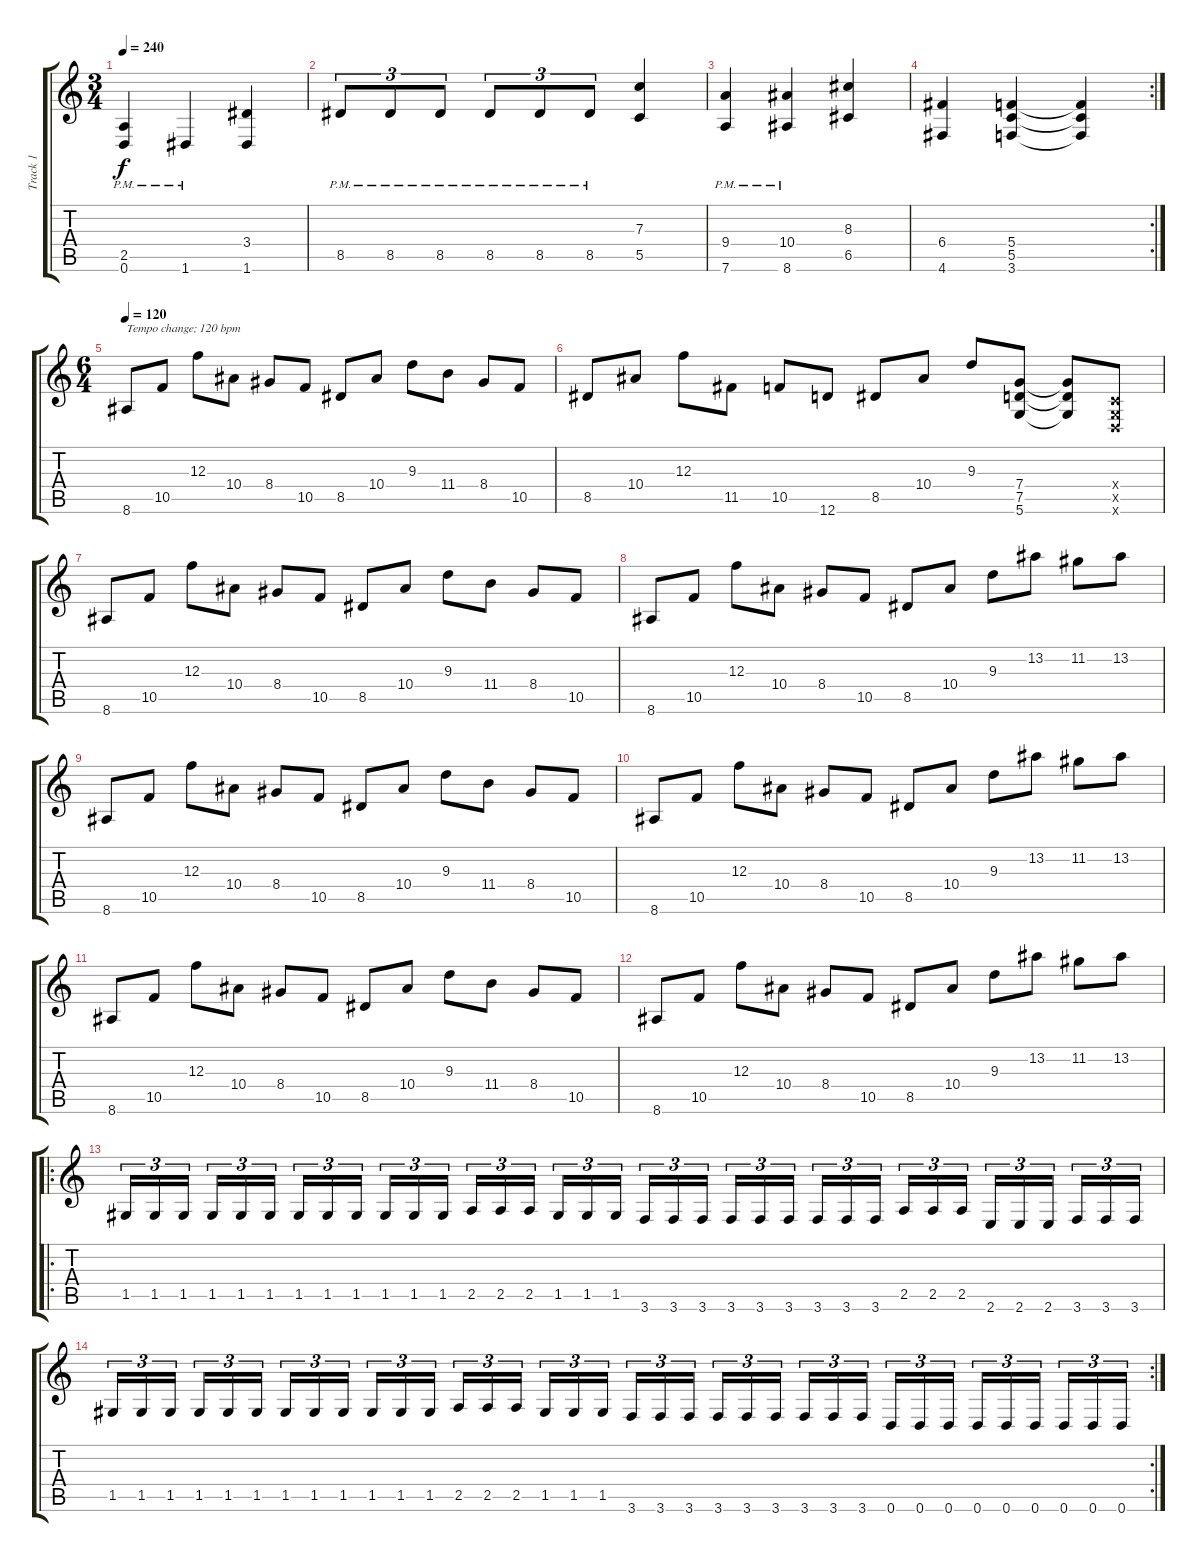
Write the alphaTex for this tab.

\track ("Track 1" "Track 1") {instrument distortionguitar}
\staff {score tabs}
\tuning (D4 A3 F3 C3 G2 D2) {hide}
\ts (3 4)
\tempo 240
\clef g2
\ks c
(2.5{pm} 0.6{pm}).4{dy f} 1.6{pm}.4 (3.4 1.6).4 |
8.5{pm}.8{tu (3 2)} 8.5{pm}.8{tu (3 2)} 8.5{pm}.8{tu (3 2)} 8.5{pm}.8{tu (3 2)} 8.5{pm}.8{tu (3 2)} 8.5{pm}.8{tu (3 2)} (7.3 5.5).4 |
(9.4{pm} 7.6{pm}).4 (10.4{pm} 8.6{pm}).4 (8.3 6.5).4 |
\rc 2
(6.4 4.6).4 (5.4 5.5 3.6).4 (5.4{t} 5.5{t} 3.6{t}).4 |
\ts (6 4)
\tempo 120
8.6.8{txt "Tempo change; 120 bpm"} 10.5.8 12.3.8 10.4.8 8.4.8 10.5.8 8.5.8 10.4.8 9.3.8 11.4.8 8.4.8 10.5.8 |
8.5.8 10.4.8 12.3.8 11.5.8 10.5.8 12.6.8 8.5.8 10.4.8 9.3.8 (7.4 7.5 5.6).8 (7.4{t} 7.5{t} 5.6{t}).8 (0.4{x} 0.5{x} 0.6{x}).8 |
8.6.8 10.5.8 12.3.8 10.4.8 8.4.8 10.5.8 8.5.8 10.4.8 9.3.8 11.4.8 8.4.8 10.5.8 |
8.6.8 10.5.8 12.3.8 10.4.8 8.4.8 10.5.8 8.5.8 10.4.8 9.3.8 13.2.8 11.2.8 13.2.8 |
8.6.8 10.5.8 12.3.8 10.4.8 8.4.8 10.5.8 8.5.8 10.4.8 9.3.8 11.4.8 8.4.8 10.5.8 |
8.6.8 10.5.8 12.3.8 10.4.8 8.4.8 10.5.8 8.5.8 10.4.8 9.3.8 13.2.8 11.2.8 13.2.8 |
8.6.8 10.5.8 12.3.8 10.4.8 8.4.8 10.5.8 8.5.8 10.4.8 9.3.8 11.4.8 8.4.8 10.5.8 |
8.6.8 10.5.8 12.3.8 10.4.8 8.4.8 10.5.8 8.5.8 10.4.8 9.3.8 13.2.8 11.2.8 13.2.8 |
\ro
1.5.16{tu (3 2)} 1.5.16{tu (3 2)} 1.5.16{tu (3 2) beam splitsecondary} 1.5.16{tu (3 2)} 1.5.16{tu (3 2)} 1.5.16{tu (3 2) beam splitsecondary} 1.5.16{tu (3 2)} 1.5.16{tu (3 2)} 1.5.16{tu (3 2) beam splitsecondary} 1.5.16{tu (3 2)} 1.5.16{tu (3 2)} 1.5.16{tu (3 2) beam splitsecondary} 2.5.16{tu (3 2)} 2.5.16{tu (3 2)} 2.5.16{tu (3 2) beam splitsecondary} 1.5.16{tu (3 2)} 1.5.16{tu (3 2)} 1.5.16{tu (3 2)} 3.6.16{tu (3 2)} 3.6.16{tu (3 2)} 3.6.16{tu (3 2) beam splitsecondary} 3.6.16{tu (3 2)} 3.6.16{tu (3 2)} 3.6.16{tu (3 2) beam splitsecondary} 3.6.16{tu (3 2)} 3.6.16{tu (3 2)} 3.6.16{tu (3 2) beam splitsecondary} 2.5.16{tu (3 2)} 2.5.16{tu (3 2)} 2.5.16{tu (3 2) beam splitsecondary} 2.6.16{tu (3 2)} 2.6.16{tu (3 2)} 2.6.16{tu (3 2) beam splitsecondary} 3.6.16{tu (3 2)} 3.6.16{tu (3 2)} 3.6.16{tu (3 2)} |
\rc 2
1.5.16{tu (3 2)} 1.5.16{tu (3 2)} 1.5.16{tu (3 2) beam splitsecondary} 1.5.16{tu (3 2)} 1.5.16{tu (3 2)} 1.5.16{tu (3 2) beam splitsecondary} 1.5.16{tu (3 2)} 1.5.16{tu (3 2)} 1.5.16{tu (3 2) beam splitsecondary} 1.5.16{tu (3 2)} 1.5.16{tu (3 2)} 1.5.16{tu (3 2) beam splitsecondary} 2.5.16{tu (3 2)} 2.5.16{tu (3 2)} 2.5.16{tu (3 2) beam splitsecondary} 1.5.16{tu (3 2)} 1.5.16{tu (3 2)} 1.5.16{tu (3 2)} 3.6.16{tu (3 2)} 3.6.16{tu (3 2)} 3.6.16{tu (3 2) beam splitsecondary} 3.6.16{tu (3 2)} 3.6.16{tu (3 2)} 3.6.16{tu (3 2) beam splitsecondary} 3.6.16{tu (3 2)} 3.6.16{tu (3 2)} 3.6.16{tu (3 2) beam splitsecondary} 0.6.16{tu (3 2)} 0.6.16{tu (3 2)} 0.6.16{tu (3 2) beam splitsecondary} 0.6.16{tu (3 2)} 0.6.16{tu (3 2)} 0.6.16{tu (3 2) beam splitsecondary} 0.6.16{tu (3 2)} 0.6.16{tu (3 2)} 0.6.16{tu (3 2)}
